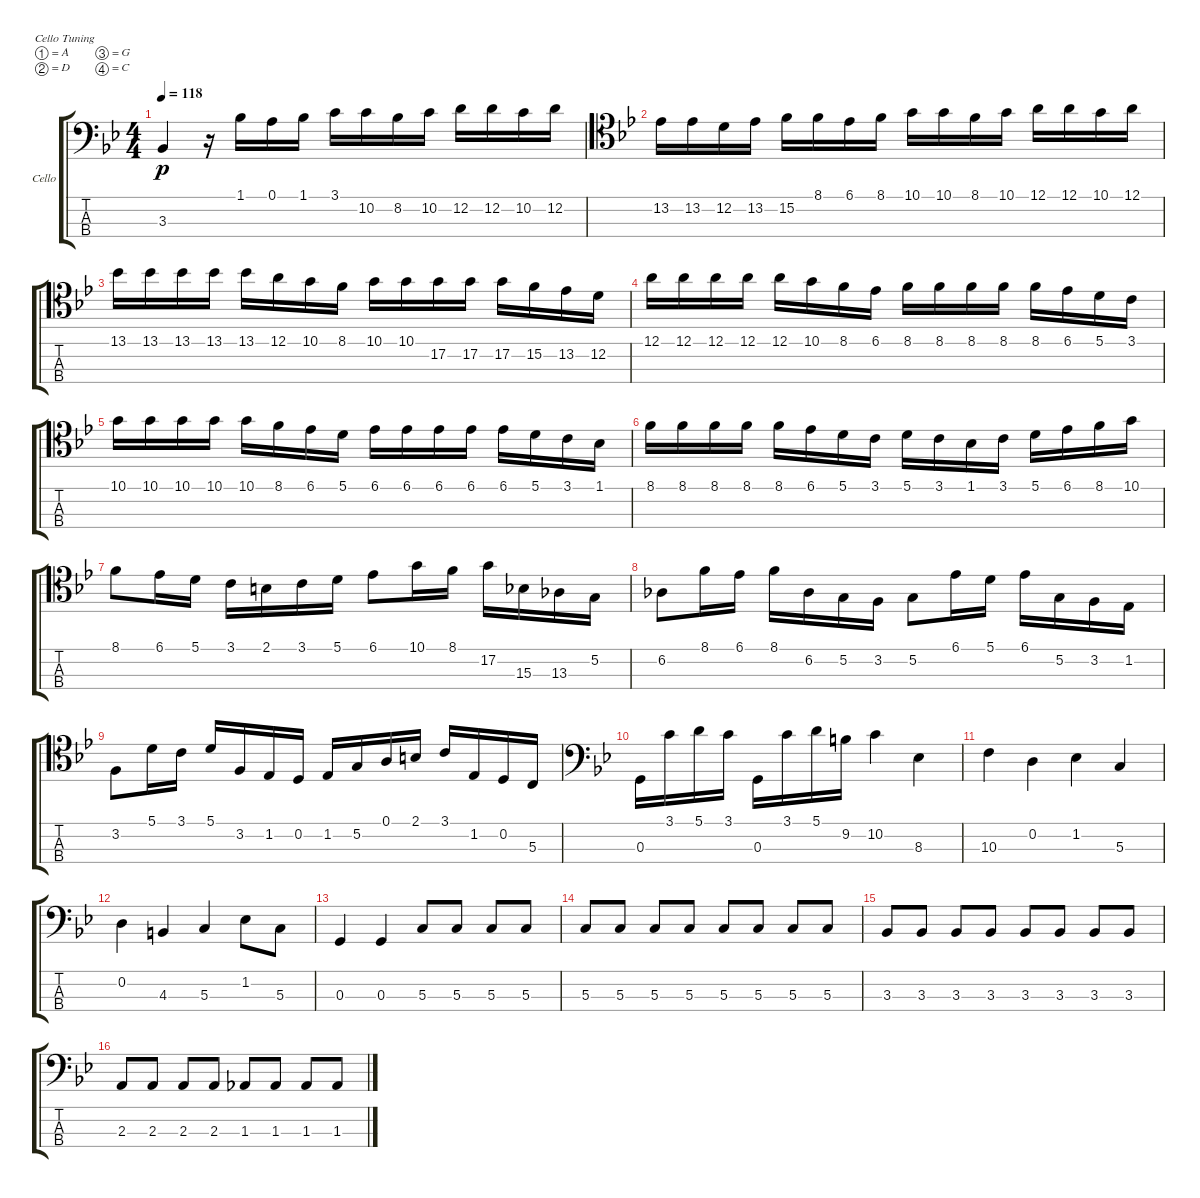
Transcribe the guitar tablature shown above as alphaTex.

\defaultSystemsLayout 4
\bracketExtendMode groupsimilarinstruments
\firstSystemTrackNameOrientation horizontal
\otherSystemsTrackNameOrientation horizontal
\track ("Cello 1" "Cello") {instrument cello}
\staff {score tabs}
\tuning (A3 D3 G2 C2)
\ts (4 4)
\tempo 118
\clef f4
\ks gminor
3.3.4{dy p} r.16 1.1.16 0.1.16 1.1.16 3.1.16 10.2.16 8.2.16 10.2.16 12.2.16 12.2.16 10.2.16 12.2.16 |
\clef c4
13.2.16 13.2.16 12.2.16 13.2.16 15.2.16 8.1.16 6.1.16 8.1.16 10.1.16 10.1.16 8.1.16 10.1.16 12.1.16 12.1.16 10.1.16 12.1.16 |
13.1.16 13.1.16 13.1.16 13.1.16 13.1.16 12.1.16 10.1.16 8.1.16 10.1.16 10.1.16 17.2.16 17.2.16 17.2.16 15.2.16 13.2.16 12.2.16 |
12.1.16 12.1.16 12.1.16 12.1.16 12.1.16 10.1.16 8.1.16 6.1.16 8.1.16 8.1.16 8.1.16 8.1.16 8.1.16 6.1.16 5.1.16 3.1.16 |
10.1.16 10.1.16 10.1.16 10.1.16 10.1.16 8.1.16 6.1.16 5.1.16 6.1.16 6.1.16 6.1.16 6.1.16 6.1.16 5.1.16 3.1.16 1.1.16 |
8.1.16 8.1.16 8.1.16 8.1.16 8.1.16 6.1.16 5.1.16 3.1.16 5.1.16 3.1.16 1.1.16 3.1.16 5.1.16 6.1.16 8.1.16 10.1.16 |
8.1.8 6.1.16 5.1.16 3.1.16 2.1.16 3.1.16 5.1.16 6.1.8 10.1.16 8.1.16 17.2.16 15.3.16 13.3.16 5.2.16 |
6.2.8 8.1.16 6.1.16 8.1.16 6.2.16 5.2.16 3.2.16 5.2.8 6.1.16 5.1.16 6.1.16 5.2.16 3.2.16 1.2.16 |
3.2.8 5.1.16 3.1.16 5.1.16 3.2.16 1.2.16 0.2.16 1.2.16 5.2.16 0.1.16 2.1.16 3.1.16 1.2.16 0.2.16 5.3.16 |
\clef f4
0.3.16 3.1.16 5.1.16 3.1.16 0.3.16 3.1.16 5.1.16 9.2.16 10.2.4 8.3.4 |
10.3.4 0.2.4 1.2.4 5.3.4 |
0.2.4 4.3.4 5.3.4 1.2.8 5.3.8 |
0.3.4 0.3.4 5.3.8 5.3.8 5.3.8 5.3.8 |
5.3.8 5.3.8 5.3.8 5.3.8 5.3.8 5.3.8 5.3.8 5.3.8 |
3.3.8 3.3.8 3.3.8 3.3.8 3.3.8 3.3.8 3.3.8 3.3.8 |
2.3.8 2.3.8 2.3.8 2.3.8 1.3.8 1.3.8 1.3.8 1.3.8
